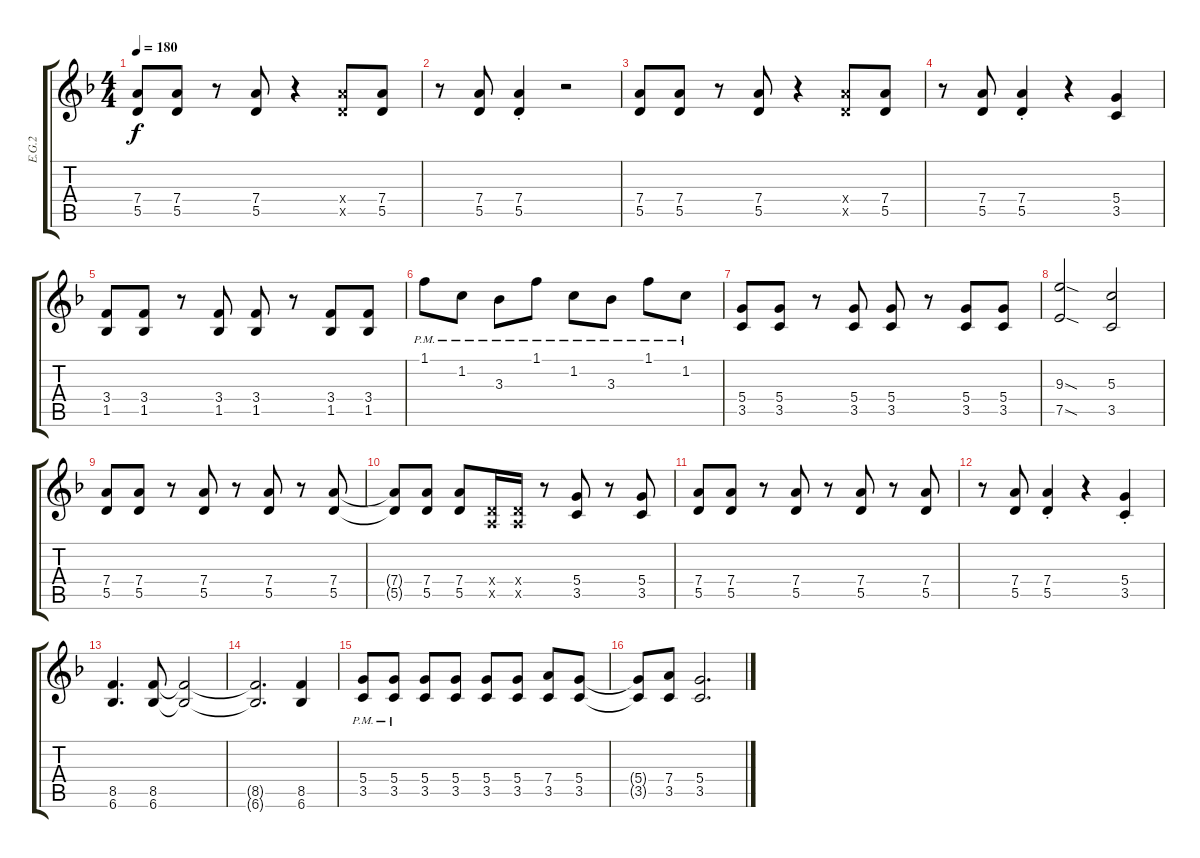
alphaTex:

\track ("E.G.2" "E.G.2") {instrument distortionguitar}
\staff {score tabs}
\tuning (E4 B3 G3 D3 A2 E2) {hide}
\ts (4 4)
\tempo 180
\clef g2
\ks f
(7.4 5.5).8{dy f} (7.4 5.5).8 r.8 (7.4 5.5).8 r.4 (7.4{x} 5.5{x}).8 (7.4 5.5).8 |
r.8 (7.4 5.5).8 (7.4{st} 5.5{st}).4 r.2 |
(7.4 5.5).8 (7.4 5.5).8 r.8 (7.4 5.5).8 r.4 (7.4{x} 5.5{x}).8 (7.4 5.5).8 |
r.8 (7.4 5.5).8 (7.4{st} 5.5{st}).4 r.4 (5.4 3.5).4 |
(3.4 1.5).8 (3.4 1.5).8 r.8 (3.4 1.5).8 (3.4 1.5).8 r.8 (3.4 1.5).8 (3.4 1.5).8 |
1.1{pm}.8 1.2{pm}.8 3.3{pm}.8 1.1{pm}.8 1.2{pm}.8 3.3{pm}.8 1.1{pm}.8 1.2{pm}.8 |
(5.4 3.5).8 (5.4 3.5).8 r.8 (5.4 3.5).8 (5.4 3.5).8 r.8 (5.4 3.5).8 (5.4 3.5).8 |
(9.3{sod} 7.5{sod}).2 (5.3 3.5).2 |
(7.4 5.5).8 (7.4 5.5).8 r.8 (7.4 5.5).8 r.8 (7.4 5.5).8 r.8 (7.4 5.5).8 |
(7.4{t} 5.5{t}).8 (7.4 5.5).8 (7.4 5.5).8 (0.4{x} 0.5{x}).16 (0.4{x} 0.5{x}).16 r.8 (5.4 3.5).8 r.8 (5.4 3.5).8 |
(7.4 5.5).8 (7.4 5.5).8 r.8 (7.4 5.5).8 r.8 (7.4 5.5).8 r.8 (7.4 5.5).8 |
r.8 (7.4 5.5).8 (7.4{st} 5.5{st}).4 r.4 (5.4{st} 3.5{st}).4 |
(8.5 6.6).4{d} (8.5 6.6).8 (8.5{t} 6.6{t}).2 |
(8.5{t} 6.6{t}).2{d} (8.5 6.6).4 |
(5.4{pm} 3.5{pm}).8 (5.4{pm} 3.5{pm}).8 (5.4 3.5).8 (5.4 3.5).8 (5.4 3.5).8 (5.4 3.5).8 (7.4 3.5).8 (5.4 3.5).8 |
(5.4{t} 3.5{t}).8 (7.4 3.5).8 (5.4 3.5).2{d}
